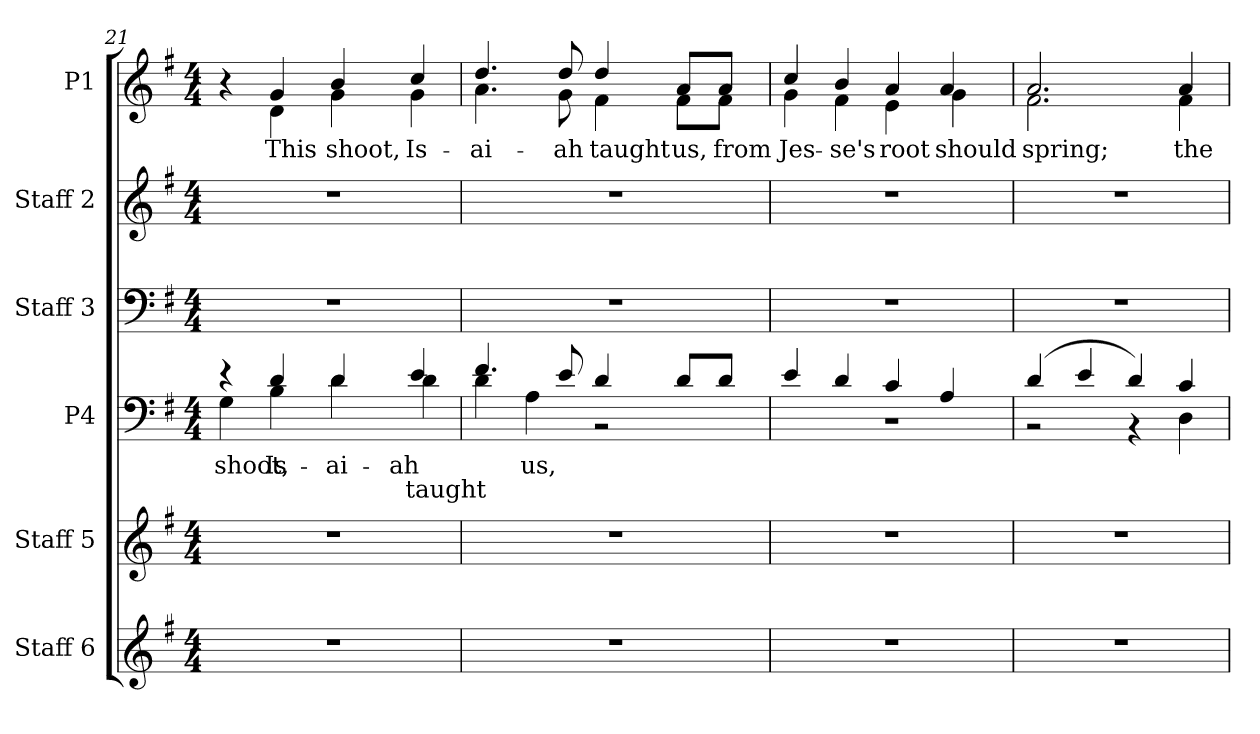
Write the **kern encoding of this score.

**kern	**kern	**kern	**text	**text	**kern	**kern	**kern	**text
*part6	*part5	*part4	*part4	*part4	*part3	*part2	*part1	*part1
*staff6	*staff5	*staff4	*staff4	*staff4	*staff3	*staff2	*staff1	*staff1
*I"Staff 6	*I"Staff 5	*I"P4	*	*	*I"Staff 3	*I"Staff 2	*I"P1	*
*I'Sta. 6	*I'Sta. 5	*	*	*	*I'Sta. 3	*I'Sta. 2	*	*
*clefG2	*clefG2	*clefF4	*	*	*clefF4	*clefG2	*clefG2	*
*k[f#]	*k[f#]	*k[f#]	*	*	*k[f#]	*k[f#]	*k[f#]	*
*G:	*G:	*G:	*	*	*G:	*G:	*G:	*
*M4/4	*M4/4	*M4/4	*	*	*M4/4	*M4/4	*M4/4	*
=21	=21	=21	=21	=21	=21	=21	=21	=21
*	*	*^	*	*	*	*	*	*
!	!	!	!	!LO:LY:b:color=#000000	!	!	!	!	!
*	*	*	*	*	*	*	*	*^	*
1r	1r	4r	4Gi\	shoot,	.	1r	1r	4r	4ryy	.
!	!	!	!	!LO:LY:b:color=#000000	!	!	!	!	!	!
!	!	!	!	!	!	!	!	!	!	!LO:LY:b:color=#000000
.	.	4di/	4Bi\	Is-	.	.	.	4gi/	4di\	This
!	!	!	!	!LO:LY:b:color=#000000	!	!	!	!	!	!
!	!	!	!	!	!	!	!	!	!	!LO:LY:b:color=#000000
.	.	4di/	4di\	-ai-	.	.	.	4bi/	4gi\	shoot,
!	!	!	!	!LO:LY:b:color=#000000	!LO:LY:b:color=#000000	!	!	!	!	!
!	!	!	!	!	!	!	!	!	!	!LO:LY:b:color=#000000
.	.	4ei/	4di\	-ah	taught	.	.	4cci/	4gi\	Is-
=22	=22	=22	=22	=22	=22	=22	=22	=22	=22	=22
!	!	!	!	!	!	!	!	!	!	!LO:LY:b:color=#000000
1r	1r	4.f#i/	4di\	.	.	1r	1r	4.ddi/	4.ai\	-ai-
!	!	!	!	!LO:LY:b:color=#000000	!	!	!	!	!	!
.	.	.	4Ai\	us,	.	.	.	.	.	.
!	!	!	!	!	!	!	!	!	!	!LO:LY:b:color=#000000
.	.	8ei/	.	.	.	.	.	8ddi/	8gi\	-ah
!	!	!	!	!	!	!	!	!	!	!LO:LY:b:color=#000000
.	.	4di/	2r	.	.	.	.	4ddi/	4f#i\	taught
!	!	!	!	!	!	!	!	!	!	!LO:LY:b:color=#000000
.	.	8di/L	.	.	.	.	.	8ai/L	8f#i\L	us,
!	!	!	!	!	!	!	!	!	!	!LO:LY:b:color=#000000
.	.	8di/J	.	.	.	.	.	8ai/J	8f#i\J	from
=23	=23	=23	=23	=23	=23	=23	=23	=23	=23	=23
!	!	!	!	!	!	!	!	!	!	!LO:LY:b:color=#000000
1r	1r	4ei/	1r	.	.	1r	1r	4cci/	4gi\	Jes-
!	!	!	!	!	!	!	!	!	!	!LO:LY:b:color=#000000
.	.	4di/	.	.	.	.	.	4bi/	4f#i\	-se's
!	!	!	!	!	!	!	!	!	!	!LO:LY:b:color=#000000
.	.	4ci/	.	.	.	.	.	4ai/	4ei\	root
!	!	!	!	!	!	!	!	!	!	!LO:LY:b:color=#000000
.	.	4Ai/	.	.	.	.	.	4ai/	4gi\	should
=24	=24	=24	=24	=24	=24	=24	=24	=24	=24	=24
!	!	!	!	!	!	!	!	!	!	!LO:LY:b:color=#000000
1r	1r	(4di/	2r	.	.	1r	1r	2.ai/	2.f#i\	spring;
.	.	4ei/	.	.	.	.	.	.	.	.
.	.	4di/)	4r	.	.	.	.	.	.	.
!	!	!	!	!	!	!	!	!	!	!LO:LY:b:color=#000000
.	.	4ci/	4Di\	.	.	.	.	4ai/	4f#i\	the
*	*	*v	*v	*	*	*	*	*v	*v	*
=	=	=	=	=	=	=	=	=
*-	*-	*-	*-	*-	*-	*-	*-	*-
